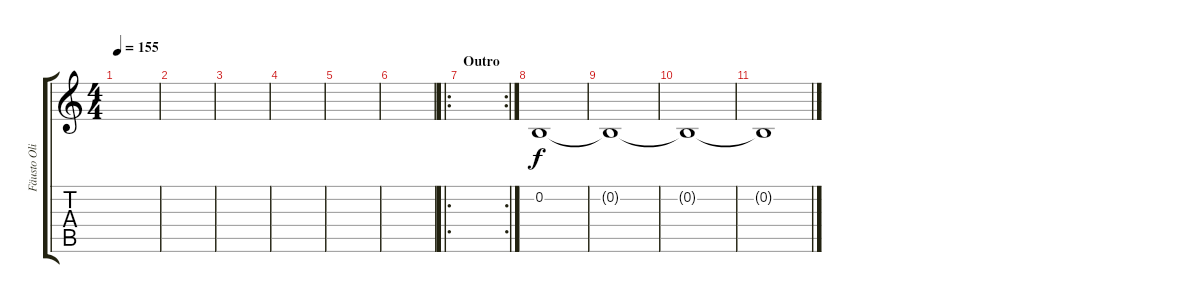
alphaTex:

\track ("Fäusto Oliveira (Voice)" "Fäusto Oli") {instrument pad1newage}
\staff {score tabs}
\tuning (E4 B3 G3 D3 A2 E2) {hide}
\ts (4 4)
\tempo 155
\clef g2
\ks c
|
|
|
|
|
|
\ro
\rc 2
\section ("" "Outro")
|
0.2.1 |
0.2{t}.1 |
0.2{t}.1 |
0.2{t}.1
